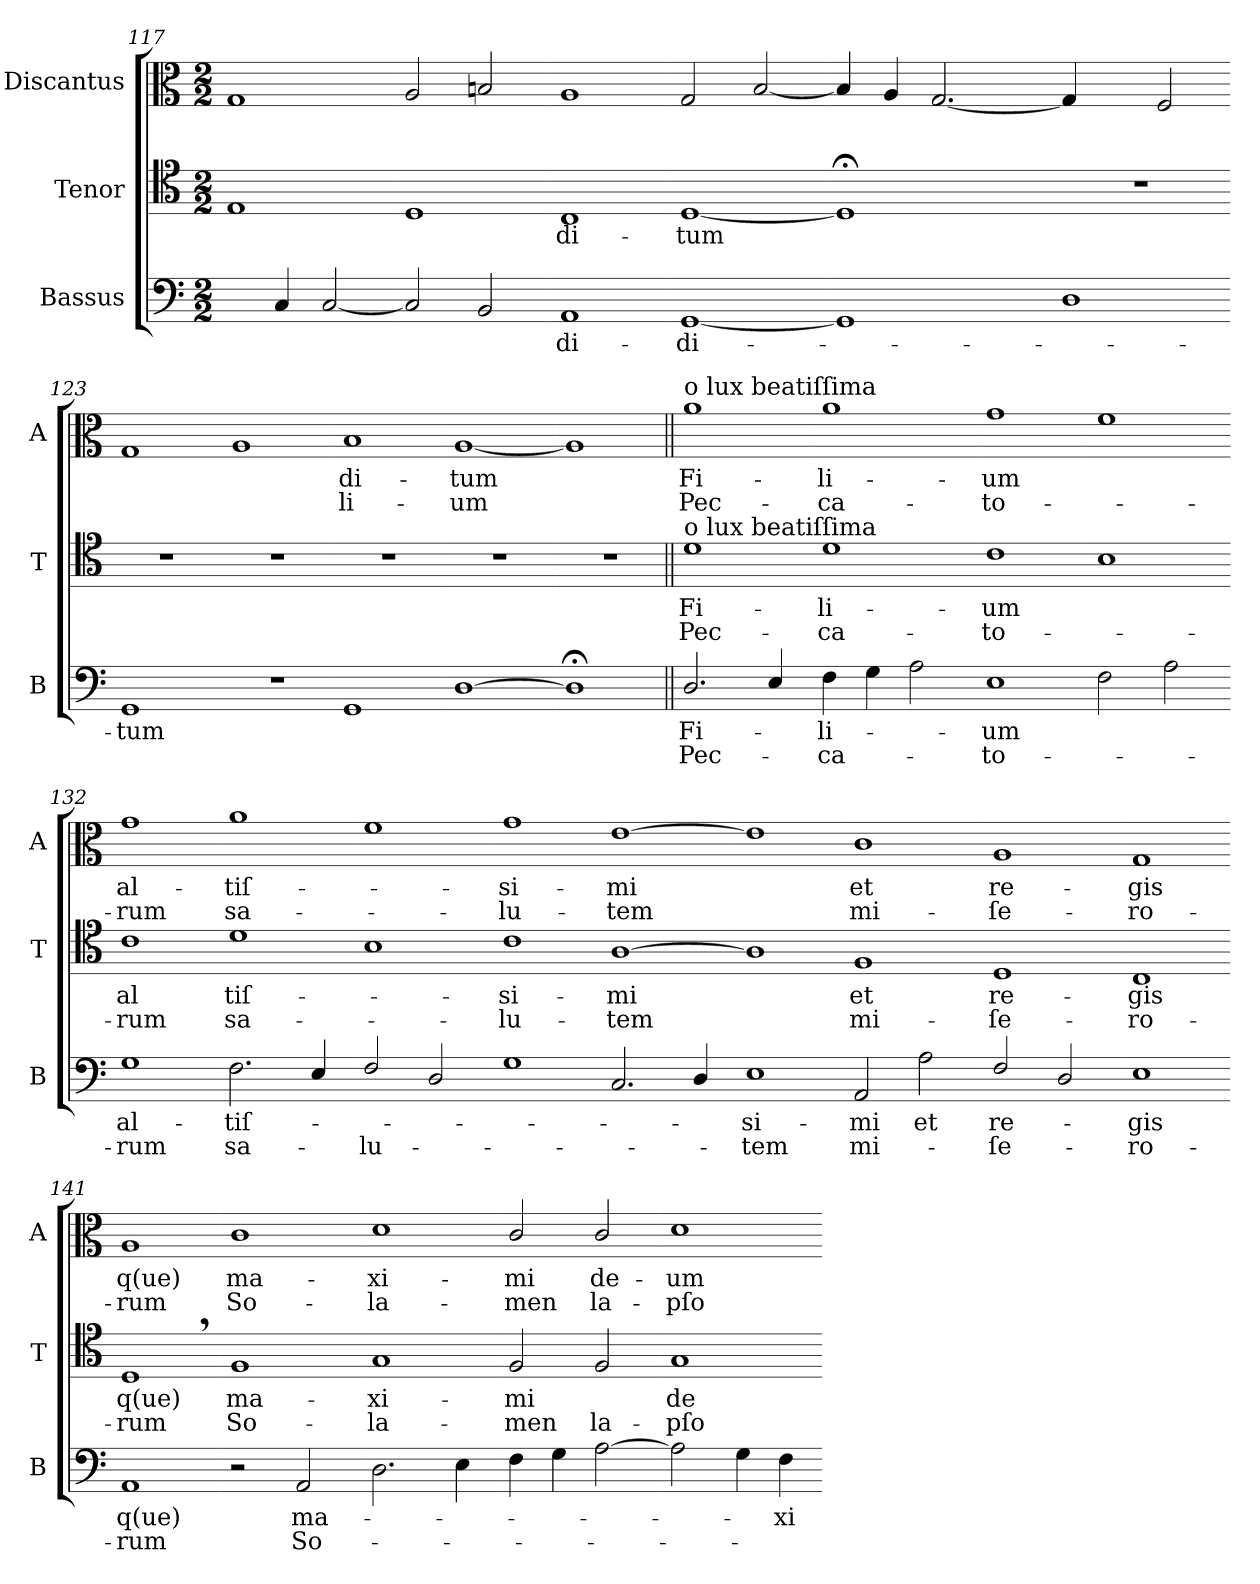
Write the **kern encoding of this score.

**kern	**text	**text	**kern	**text	**text	**kern	**text	**text
*part3	*part3	*part3	*part2	*part2	*part2	*part1	*part1	*part1
*staff3	*staff3	*staff3	*staff2	*staff2	*staff2	*staff1	*staff1	*staff1
*I"Bassus	*	*	*I"Tenor	*	*	*I"Discantus	*	*
*I'B	*	*	*I'T	*	*	*I'A	*	*
*clefF4	*	*	*clefC4	*	*	*clefC3	*	*
*k[]	*	*	*k[]	*	*	*k[]	*	*
*C:	*	*	*C:	*	*	*C:	*	*
*M2/2	*	*	*M2/2	*	*	*M2/2	*	*
=117	=117	=117	=117	=117	=117	=117	=117	=117
4ryy	.	.	1E	.	.	1G	.	.
4C/	.	.	.	.	.	.	.	.
[2C/	.	.	.	.	.	.	.	.
=118-	=118-	=118-	=118-	=118-	=118-	=118-	=118-	=118-
2C/]	.	.	1D	.	.	2A/	.	.
2BB/	.	.	.	.	.	2Bn/	.	.
=119-	=119-	=119-	=119-	=119-	=119-	=119-	=119-	=119-
1AA	-di-	.	1C	-di-	.	1A	.	.
=120-	=120-	=120-	=120-	=120-	=120-	=120-	=120-	=120-
[1GG	-di-	.	[1D	-tum	.	2G/	.	.
.	.	.	.	.	.	[2B/	.	.
=121-	=121-	=121-	=121-	=121-	=121-	=121-	=121-	=121-
1GG]	.	.	1D;<]	.	.	4B/]	.	.
.	.	.	.	.	.	4A/	.	.
.	.	.	.	.	.	[2.G/	.	.
4ryy	.	.	4ryy	.	.	.	.	.
=122-	=122-	=122-	=122-	=122-	=122-	=122-	=122-	=122-
1D	.	.	1r	.	.	4G/]	.	.
.	.	.	.	.	.	4ryy	.	.
.	.	.	.	.	.	2F/	.	.
=123-	=123-	=123-	=123-	=123-	=123-	=123-	=123-	=123-
1GG	-tum	.	1r	.	.	1G	.	.
=124-	=124-	=124-	=124-	=124-	=124-	=124-	=124-	=124-
1r	.	.	1r	.	.	1A	.	.
=125-	=125-	=125-	=125-	=125-	=125-	=125-	=125-	=125-
1GG	.	.	1r	.	.	1B	-di-	li-
=126-	=126-	=126-	=126-	=126-	=126-	=126-	=126-	=126-
[1D	.	.	1r	.	.	[1A	-tum	-um
=127-	=127-	=127-	=127-	=127-	=127-	=127-	=127-	=127-
1D;<]	.	.	1r	.	.	1A]	.	.
=128||	=128||	=128||	=128||	=128||	=128||	=128||	=128||	=128||
!	!	!	!	!	!	!LO:TX:a:t=o lux beatiſſima	!	!
!	!	!	!LO:TX:a:t=o lux beatiſſima	!	!	!	!	!
2.D/	Fi-	Pec-	1d	Fi-	Pec-	1a	Fi-	Pec-
4E/	.	.	.	.	.	.	.	.
=129-	=129-	=129-	=129-	=129-	=129-	=129-	=129-	=129-
4F\	-li-	-ca-	1d	-li-	-ca-	1a	-li-	-ca-
4G\	.	.	.	.	.	.	.	.
2A\	.	.	.	.	.	.	.	.
=130-	=130-	=130-	=130-	=130-	=130-	=130-	=130-	=130-
1E	-um	-to-	1c	-um	-to-	1g	-um	-to-
=131-	=131-	=131-	=131-	=131-	=131-	=131-	=131-	=131-
2F\	.	.	1B	.	.	1f	.	.
2A\	.	.	.	.	.	.	.	.
=132-	=132-	=132-	=132-	=132-	=132-	=132-	=132-	=132-
1G	al-	-rum	1c	al	-rum	1g	al-	-rum
=133-	=133-	=133-	=133-	=133-	=133-	=133-	=133-	=133-
2.F\	-tiſ-	sa-	1d	tiſ-	sa-	1a	tiſ-	sa-
4E/	.	.	.	.	.	.	.	.
=134-	=134-	=134-	=134-	=134-	=134-	=134-	=134-	=134-
2F/	.	-lu-	1B	.	.	1f	.	.
2D/	.	.	.	.	.	.	.	.
=135-	=135-	=135-	=135-	=135-	=135-	=135-	=135-	=135-
1G	.	.	1c	-si-	-lu-	1g	-si-	-lu-
=136-	=136-	=136-	=136-	=136-	=136-	=136-	=136-	=136-
2.C/	.	.	[1A	-mi	-tem	[1e	-mi	-tem
4D/	.	.	.	.	.	.	.	.
=137-	=137-	=137-	=137-	=137-	=137-	=137-	=137-	=137-
1E	si-	-tem	1A]	.	.	1e]	.	.
=138-	=138-	=138-	=138-	=138-	=138-	=138-	=138-	=138-
2AA/	-mi	mi-	1F	et	mi-	1c	et	mi-
2A\	et	.	.	.	.	.	.	.
=139-	=139-	=139-	=139-	=139-	=139-	=139-	=139-	=139-
2F/	re-	-ſe-	1D	re-	-ſe-	1A	re-	-ſe-
2D/	.	.	.	.	.	.	.	.
=140-	=140-	=140-	=140-	=140-	=140-	=140-	=140-	=140-
1E	-gis	-ro-	1C	-gis	-ro-	1G	-gis	-ro-
=141-	=141-	=141-	=141-	=141-	=141-	=141-	=141-	=141-
1AA	q(ue)	-rum	1D,	q(ue)	-rum	1A	q(ue)	-rum
=142-	=142-	=142-	=142-	=142-	=142-	=142-	=142-	=142-
2r	.	.	1F	ma-	So-	1c	ma-	So-
2AA/	ma-	So-	.	.	.	.	.	.
=143-	=143-	=143-	=143-	=143-	=143-	=143-	=143-	=143-
2.D\	.	.	1G	-xi-	-la-	1d	-xi-	-la-
4E\	.	.	.	.	.	.	.	.
=144-	=144-	=144-	=144-	=144-	=144-	=144-	=144-	=144-
4F\	.	.	2F/	-mi	-men	2c/	-mi	-men
4G\	.	.	.	.	.	.	.	.
[2A\	.	.	2F/	.	la-	2c/	de-	la-
=145-	=145-	=145-	=145-	=145-	=145-	=145-	=145-	=145-
2A\]	.	.	1G	de-	-pſo-	1d	-um	-pſo-
4G\	.	.	.	.	.	.	.	.
4F\	-xi-	.	.	.	.	.	.	.
=-	=-	=-	=-	=-	=-	=-	=-	=-
*-	*-	*-	*-	*-	*-	*-	*-	*-
